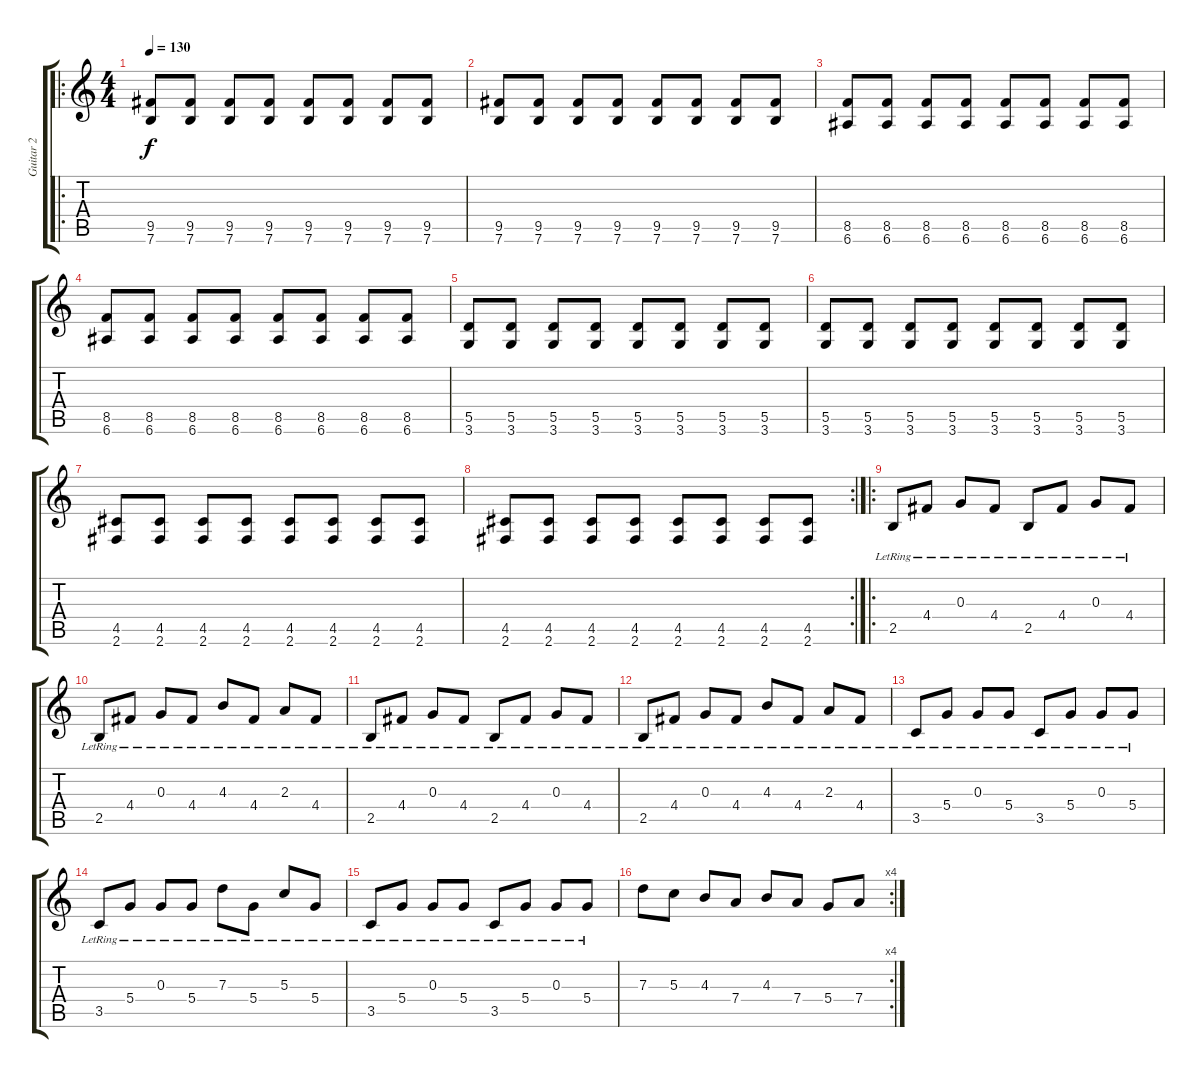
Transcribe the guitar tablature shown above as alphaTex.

\track ("Guitar 2" "Guitar 2") {instrument distortionguitar}
\staff {score tabs}
\tuning (E4 B3 G3 D3 A2 E2) {hide}
\ro
\ts (4 4)
\tempo 130
\clef g2
\ks c
(9.5 7.6).8{dy f} (9.5 7.6).8 (9.5 7.6).8 (9.5 7.6).8 (9.5 7.6).8 (9.5 7.6).8 (9.5 7.6).8 (9.5 7.6).8 |
(9.5 7.6).8 (9.5 7.6).8 (9.5 7.6).8 (9.5 7.6).8 (9.5 7.6).8 (9.5 7.6).8 (9.5 7.6).8 (9.5 7.6).8 |
(8.5 6.6).8 (8.5 6.6).8 (8.5 6.6).8 (8.5 6.6).8 (8.5 6.6).8 (8.5 6.6).8 (8.5 6.6).8 (8.5 6.6).8 |
(8.5 6.6).8 (8.5 6.6).8 (8.5 6.6).8 (8.5 6.6).8 (8.5 6.6).8 (8.5 6.6).8 (8.5 6.6).8 (8.5 6.6).8 |
(5.5 3.6).8 (5.5 3.6).8 (5.5 3.6).8 (5.5 3.6).8 (5.5 3.6).8 (5.5 3.6).8 (5.5 3.6).8 (5.5 3.6).8 |
(5.5 3.6).8 (5.5 3.6).8 (5.5 3.6).8 (5.5 3.6).8 (5.5 3.6).8 (5.5 3.6).8 (5.5 3.6).8 (5.5 3.6).8 |
(4.5 2.6).8 (4.5 2.6).8 (4.5 2.6).8 (4.5 2.6).8 (4.5 2.6).8 (4.5 2.6).8 (4.5 2.6).8 (4.5 2.6).8 |
\rc 2
(4.5 2.6).8 (4.5 2.6).8 (4.5 2.6).8 (4.5 2.6).8 (4.5 2.6).8 (4.5 2.6).8 (4.5 2.6).8 (4.5 2.6).8 |
\ro
2.5{lr}.8 4.4{lr}.8 0.3{lr}.8 4.4{lr}.8 2.5{lr}.8 4.4{lr}.8 0.3{lr}.8 4.4{lr}.8 |
2.5{lr}.8 4.4{lr}.8 0.3{lr}.8 4.4{lr}.8 4.3{lr}.8 4.4{lr}.8 2.3{lr}.8 4.4{lr}.8 |
2.5{lr}.8 4.4{lr}.8 0.3{lr}.8 4.4{lr}.8 2.5{lr}.8 4.4{lr}.8 0.3{lr}.8 4.4{lr}.8 |
2.5{lr}.8 4.4{lr}.8 0.3{lr}.8 4.4{lr}.8 4.3{lr}.8 4.4{lr}.8 2.3{lr}.8 4.4{lr}.8 |
3.5{lr}.8 5.4{lr}.8 0.3{lr}.8 5.4{lr}.8 3.5{lr}.8 5.4{lr}.8 0.3{lr}.8 5.4{lr}.8 |
3.5{lr}.8 5.4{lr}.8 0.3{lr}.8 5.4{lr}.8 7.3{lr}.8 5.4{lr}.8 5.3{lr}.8 5.4{lr}.8 |
3.5{lr}.8 5.4{lr}.8 0.3{lr}.8 5.4{lr}.8 3.5{lr}.8 5.4{lr}.8 0.3{lr}.8 5.4{lr}.8 |
\rc 4
7.3.8 5.3.8 4.3.8 7.4.8 4.3.8 7.4.8 5.4.8 7.4.8
